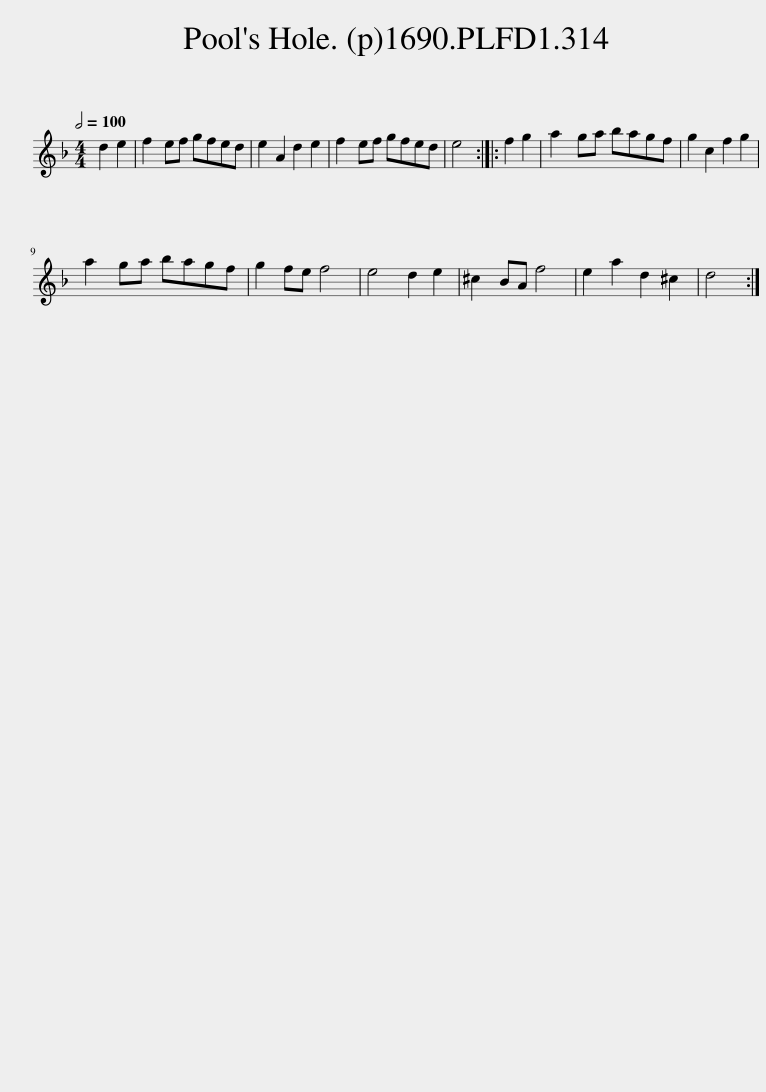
X:1
L:1/8
Q:1/2=100
M:4/4
I:linebreak $
K:Dmin
V:1 treble
V:1
 d2 e2 | f2 ef gfed | e2 A2 d2 e2 | f2 ef gfed | e4 :: %5
 f2 g2 | a2 ga bagf | g2 c2 f2 g2 |$ a2 ga bagf | g2 fe f4 | %10
 e4 d2 e2 | ^c2 BA f4 | e2 a2 d2 ^c2 | d4 :| %14
